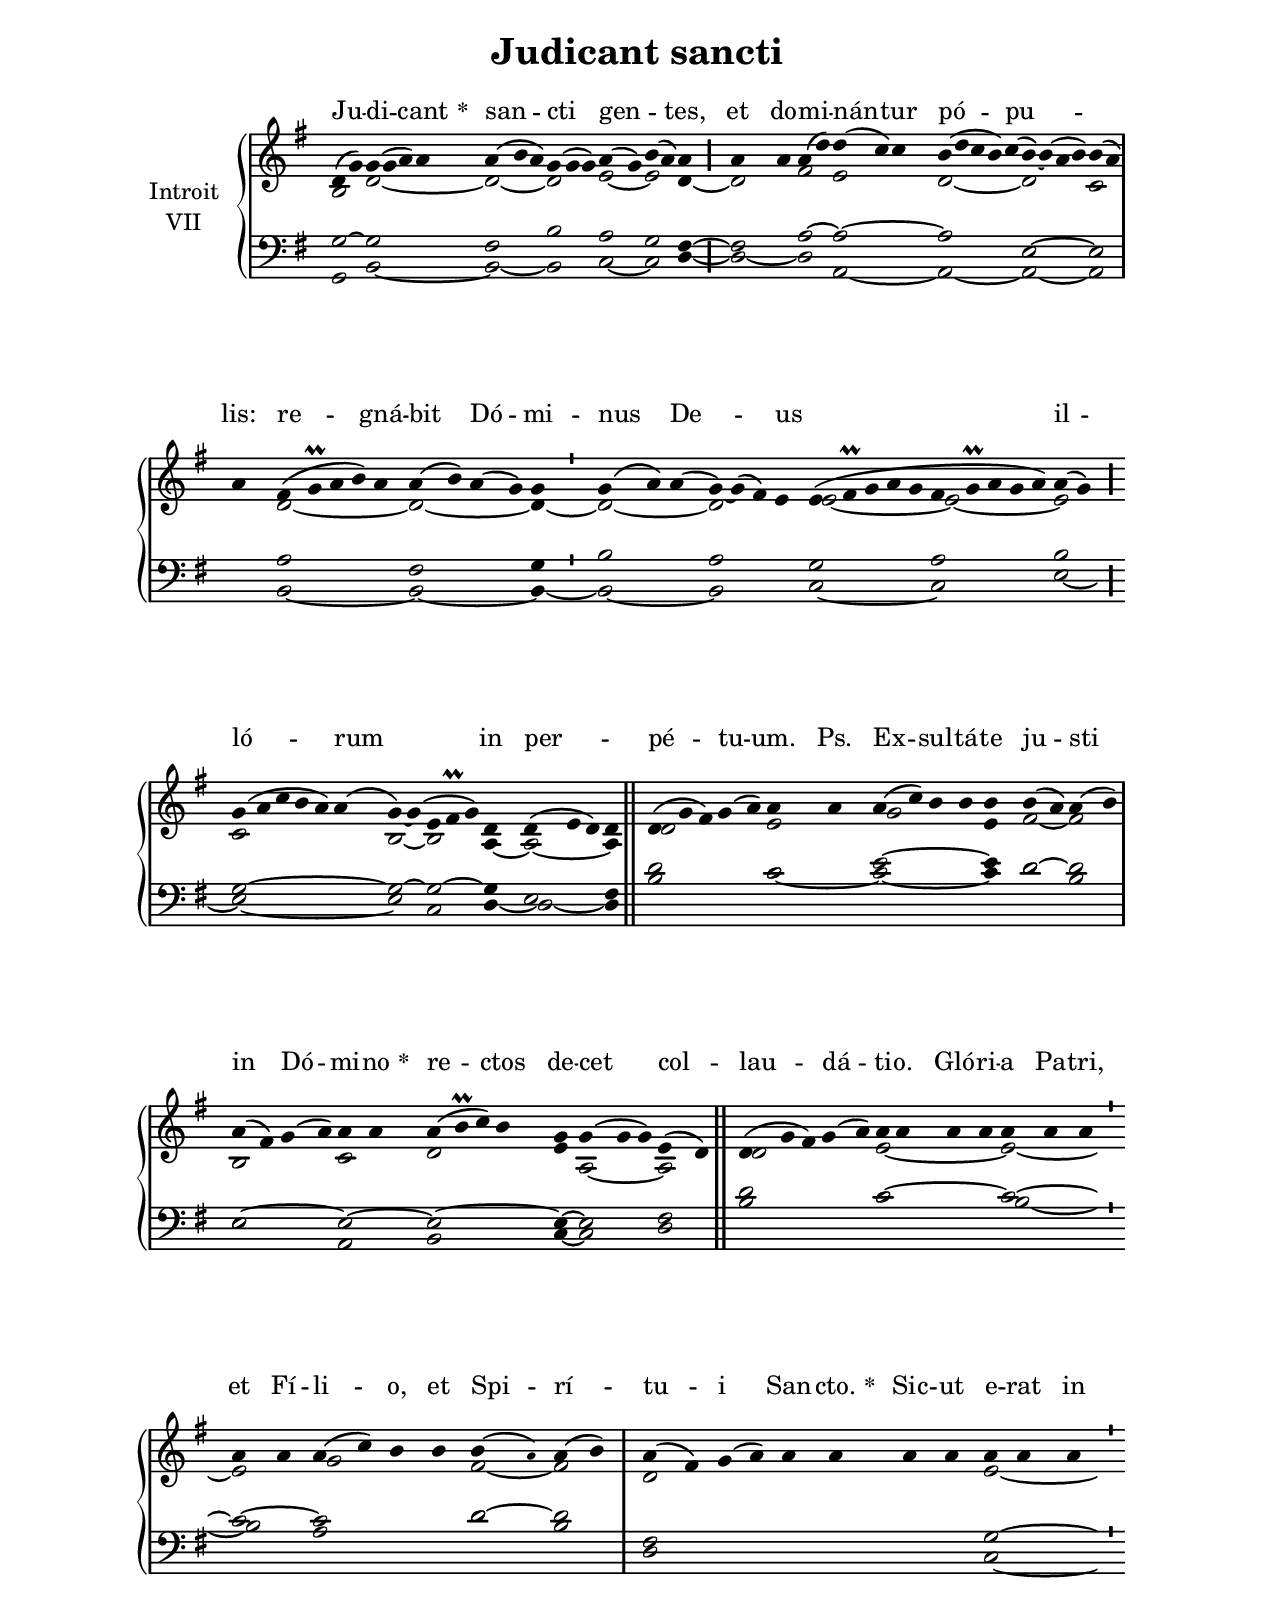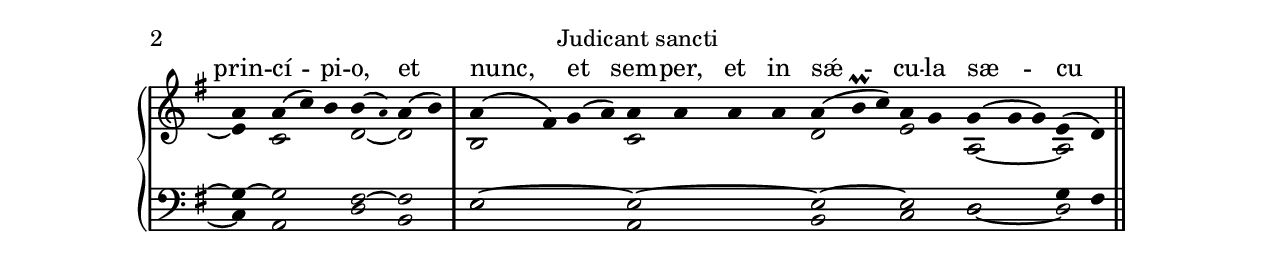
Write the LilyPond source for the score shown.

\version "2.18"
\include "gregorian.ly"
\include "noh2.ily"


%Page reference: page iii.425
%(volume.page)

global = {
 \key d \mixolydian
 \cadenzaOn 
}

\header {
  title = \markup \center-column {"Judicant sancti" \vspace #1 }
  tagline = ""
  composer = ""
}

\paper {
 #(include-special-characters)
  oddHeaderMarkup = \markup \fill-line {
    \line {}
    \center-column {
      \on-the-fly #first-page     " "
      \on-the-fly #not-first-page "Judicant sancti"
    }
    \line { \on-the-fly #print-page-number-check-first \fromproperty #'page:page-number-string }
  }
  evenHeaderMarkup = \markup \fill-line {
    \line { \on-the-fly #print-page-number-check-first \fromproperty #'page:page-number-string }
    \center-column { "Judicant sancti" }
    \line {}
  }
}

chantText = \lyricmode {
Ju -- di -- cant 
\set stanza = " * " san -- cti gen -- _ tes, 
et do -- mi -- nán -- tur pó -- pu -- _ lis: 
re -- gná -- bit Dó -- mi -- nus De -- us _ il -- ló -- rum 
in per -- _ pé -- tu -- um. Ps. 
Ex -- sul -- tá -- te ju -- sti in Dó -- mi -- no 
\set stanza = " * " 
re -- ctos de -- cet col -- lau -- dá -- ti -- o. 
Gló -- ri -- a Pa -- tri, et Fí -- li -- o, et Spi -- rí -- tu -- i San -- cto. 
\set stanza = " * " 
Sic -- ut e -- rat in prin -- cí -- pi -- o, et nunc, et sem -- per, 
et in sǽ -- cu -- la sæ -- cu -- ló -- rum. A -- men. }

chantMusic = {
\tieDown   d'4 ( g'4) g'4 ( g'4 a'4) a'4  a'4 ( b'4 a'4) g'4 ( g'4 g'4) a'4 ( g'4) b'4 ( a'4) a'4 \divisioMaior
 a'4 a'4 a'4 ( d''4) d''4 ( c''4) c''4 b'4 ( d''4 c''4 b'4) c''4 ( b'4) ~ b'4 ( a'4 b'4) b'4 ( a'4) \divisioMaxima
 a'4 fis'4 ( g'\prall a'4 b'4) a'4 a'4 ( b'4) a'4 ( g'4) g'4 \divisioMinima
 g'4 ( a'4) a'4 ( g'4) ~ g'4 ( fis'4) e'4 e'4 ( fis'\prall g'4 a'4 g'4 fis'4 g'\prall a'4 g'4 a'4) a'4 ( g'4) \divisioMaior
 g'4 ( a'4 c''4 b'4 a'4) a'4 ( g'4) ~ g'4 ( e'4 fis'\prall g'4) d'4 d'4 ( e'4 d'4) d'4 \finalis
 d'4 ( g'4 fis'4) g'4 ( a'4) a'4 a'4 a'4 ( c''4) b'4 b'4 b'4 b'4 ( a'4) a'4 ( b'4) \divisioMaxima
 a'4 ( fis'4) g'4 ( a'4) a'4 a'4 a'4 ( b'\prall c''4) b'4 g'4 g'4 ( g'4 g'4) e'4 ( d'4) \finalis
  d'4 ( g'4 fis'4) g'4 ( a'4) a'4 a'4 a'4 a'4 a'4 a'4 a'4 \divisioMinima
 a'4 a'4 a'4 ( c''4) b'4 b'4 b'4 ( \once \tweak #'font-size #-4 a' ) a'4 ( b'4) \divisioMaxima
 a'4 ( fis'4) g'4 ( a'4) a'4 a'4 a'4 a'4 a'4 a'4 a'4 \divisioMinima
 a'4 a'4 ( c''4) b'4 b'4 ( \once \tweak #'font-size #-4 a' ) a'4 ( b'4) \divisioMaxima
 a'4 ( fis'4) g'4 ( a'4) a'4 a'4 a'4 a'4 a'4 ( b'\prall c''4) a'4 g'4 g'4 ( g'4 g'4) e'4 ( d'4) \finalis

}

altoMusic = {
b2 d'2*4/2 ~ d'2*3/2 ~ d'2*3/2 e'2 ~ e'2 d'4 ~ \divisioMaior
d'2 fis'2 e'2*3/2 d'2*5/2 ~ d'2*4/2 c'2 \divisioMaxima
r4 d'2*5/2 ~ d'2*4/2 ~ d'4 ~ \divisioMinima
d'2*3/2 ~ d'2*4/2 e'2*5/2 ~ e'2*5/2 ~ e'2 \divisioMaior
c'2*6/2 b2 ~ b2*3/2 a4 ~ a2*3/2 ~ a4 \finalis
d'2*5/2 e'2 g'2*4/2 e'4 fis'2 ~ fis'2 \divisioMaxima
b2*4/2 c'2 d'2*4/2 e'4 a2*3/2 ~ a2 d'2*5/2 e'2*4/2 ~ e'2*3/2 ~ \divisioMinima
e'2 g'2*4/2 fis'2 ~ fis'2 \divisioMaxima
d'2*8/2 e'2*3/2 ~ \divisioMinima
e'4 c'2*3/2 d'2 ~ d'2 \divisioMaxima
b2*4/2 c'2*4/2 d'2*3/2 e'2 a2*3/2 ~ a2 \finalis
}

tenorMusic = {
g2 ~ g2*4/2 fis2*3/2 b2*3/2 a2 g2 fis4 ~ \divisioMaior
fis2 a2 ~ a2*3/2 ~ a2*5/2 e2*4/2 ~ e2 \divisioMaxima
r4 a2*5/2 fis2*4/2 g4 \divisioMinima
b2*3/2 a2*4/2 g2*5/2 a2*5/2 b2 \divisioMaior
g2*6/2 ~ g2 ~ g2*3/2 ~ g4 e2*3/2 fis4 \finalis
d'2*5/2 c'2 e'2*4/2 ~ e'4 d'2 ~ d'2 \divisioMaxima
e2*4/2 ~ e2 ~ e2*4/2 ~ e4 ~ e2*3/2 fis2 d'2*5/2 c'2*4/2 ~ c'2*3/2 ~ \divisioMinima
c'2 ~ c'2*4/2 d'2 ~ d'2 \divisioMaxima
fis2*8/2 g2*3/2 ~ \divisioMinima
g4 ~ g2*3/2 fis2 ~ fis2 \divisioMaxima
e2*4/2 ~ e2*4/2 ~ e2*3/2 ~ e2 d2*3/2 g4 fis4 \finalis
}

bassMusic = {
g,2 b,2*4/2 ~ b,2*3/2 ~ b,2*3/2 c2 ~ c2 d4 ~ \divisioMaior
d2 ~ d2 a,2*3/2 ~ a,2*5/2 ~ a,2*4/2 ~ a,2 \divisioMaxima
r4 b,2*5/2 ~ b,2*4/2 ~ b,4 ~ \divisioMinima
b,2*3/2 ~ b,2*4/2 c2*5/2 ~ c2*5/2 e2 ~ \divisioMaior
e2*6/2 ~ e2 c2*3/2 d4 ~ d2*3/2 ~ d4 \finalis
b2*5/2 c'2 ~ c'2*4/2 ~ c'4 d'2 b2 \divisioMaxima
e2*4/2 a,2 b,2*4/2 c4 ~ c2*3/2 d2 b2*5/2 c'2*4/2 b2*3/2 ~ \divisioMinima
b2 a2*4/2 d'2 b2 \divisioMaxima
d2*8/2 c2*3/2 ~ \divisioMinima
c4 a,2*3/2 d2 b,2 \divisioMaxima
e2*4/2 a,2*4/2 b,2*3/2 c2 d2*3/2 ~ d2 \finalis
}

voiceLines = {
\voiceLineStyle


}

\score{
  <<
    \new GrandStaff <<
      \set GrandStaff.autoBeaming = ##f
      \set GrandStaff.instrumentName = \markup \center-column {
        "Introit"
        "VII"
      }
      \new Staff = up <<
        \new Voice = "chant" {
          \voiceOne \global \chantMusic
        }
        \new Voice {
          \voiceTwo \global \altoMusic
        }
      >>

      \new Staff = down <<
        \clef bass
        \new Voice {
          \voiceOne \global \tenorMusic
        }
        \new Voice {
          \voiceTwo \global \bassMusic
        }
	\new Voice {
        \voiceThree \global \voiceLines
        }
      >>
    >>
    \new Lyrics \lyricsto chant {
      \chantText
    }
  >>
  \layout{
  }
  \midi{
    \tempo 4 = 125
  }
}
